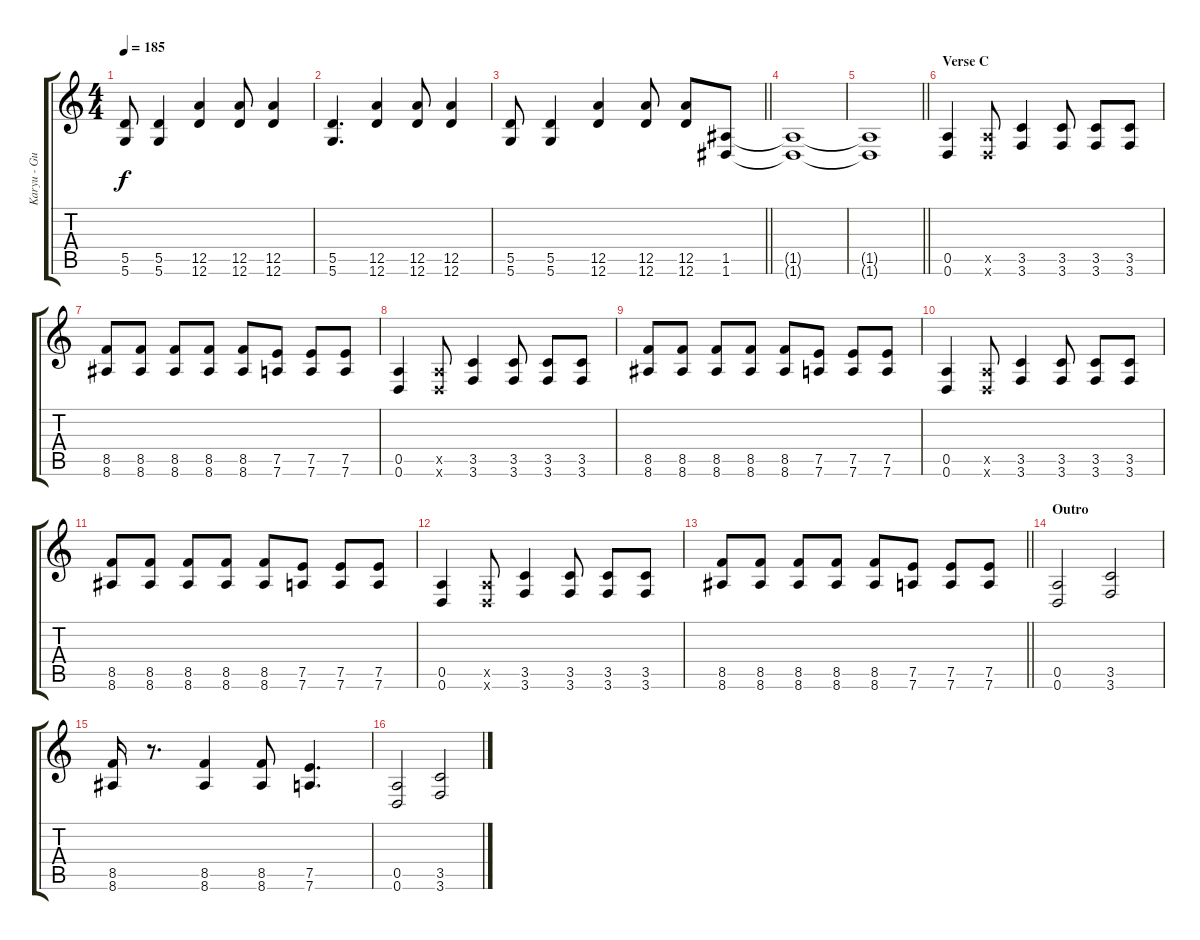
\track ("Karyu - Guitar 1" "Karyu - Gu") {instrument distortionguitar}
\staff {score tabs}
\tuning (E4 B3 G3 D3 A2 D2) {hide}
\ts (4 4)
\tempo 185
\clef g2
\ks c
(5.5 5.6).8{dy f} (5.5 5.6).4 (12.5 12.6).4 (12.5 12.6).8 (12.5 12.6).4 |
(5.5 5.6).4{d} (12.5 12.6).4 (12.5 12.6).8 (12.5 12.6).4 |
\barLineRight lightlight
(5.5 5.6).8 (5.5 5.6).4 (12.5 12.6).4 (12.5 12.6).8 (12.5 12.6).8 (1.5 1.6).8 |
(1.5{t} 1.6{t}).1 |
\barLineRight lightlight
(1.5{t} 1.6{t}).1 |
\section ("" "Verse C")
(0.5 0.6).4 (0.5{x} 0.6{x}).8 (3.5 3.6).4 (3.5 3.6).8 (3.5 3.6).8 (3.5 3.6).8 |
(8.5 8.6).8 (8.5 8.6).8 (8.5 8.6).8 (8.5 8.6).8 (8.5 8.6).8 (7.5 7.6).8 (7.5 7.6).8 (7.5 7.6).8 |
(0.5 0.6).4 (0.5{x} 0.6{x}).8 (3.5 3.6).4 (3.5 3.6).8 (3.5 3.6).8 (3.5 3.6).8 |
(8.5 8.6).8 (8.5 8.6).8 (8.5 8.6).8 (8.5 8.6).8 (8.5 8.6).8 (7.5 7.6).8 (7.5 7.6).8 (7.5 7.6).8 |
(0.5 0.6).4 (0.5{x} 0.6{x}).8 (3.5 3.6).4 (3.5 3.6).8 (3.5 3.6).8 (3.5 3.6).8 |
(8.5 8.6).8 (8.5 8.6).8 (8.5 8.6).8 (8.5 8.6).8 (8.5 8.6).8 (7.5 7.6).8 (7.5 7.6).8 (7.5 7.6).8 |
(0.5 0.6).4 (0.5{x} 0.6{x}).8 (3.5 3.6).4 (3.5 3.6).8 (3.5 3.6).8 (3.5 3.6).8 |
\barLineRight lightlight
(8.5 8.6).8 (8.5 8.6).8 (8.5 8.6).8 (8.5 8.6).8 (8.5 8.6).8 (7.5 7.6).8 (7.5 7.6).8 (7.5 7.6).8 |
\section ("" "Outro")
(0.5 0.6).2 (3.5 3.6).2 |
(8.5 8.6).16 r.8{d} (8.5 8.6).4 (8.5 8.6).8 (7.5 7.6).4{d} |
(0.5 0.6).2 (3.5 3.6).2
